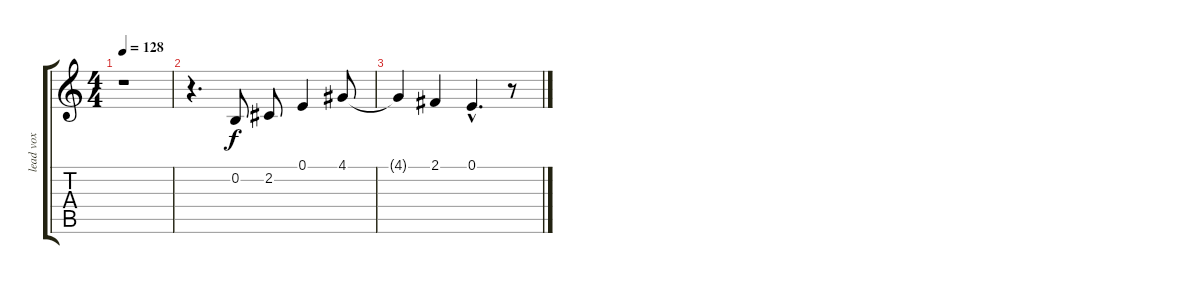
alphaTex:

\track ("lead vox" "lead vox") {instrument altosax}
\staff {score tabs}
\tuning (E4 B3 G3 D3 A2 E2) {hide}
\ts (4 4)
\tempo 128
\clef g2
\ks c
r.1{dy f} |
r.4{d} 0.2.8 2.2.8 0.1.4 4.1.8 |
4.1{t}.4 2.1.4 0.1{hac}.4{d} r.8
